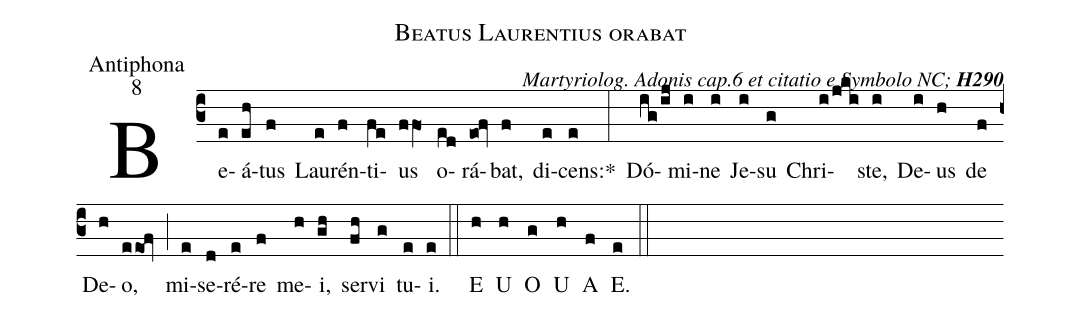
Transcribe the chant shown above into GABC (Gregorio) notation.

name:Beatus Laurentius orabat;
office-part:Antiphona;
mode:8;
commentary:{\itshape\mdseries Martyriolog.\ Adonis cap.6 et citatio e Symbolo NC;\/} {\bfseries H290};
%%
(c3) Be(e)á(eh)tus(f) Lau(e)rén(f)ti(fe)us(ffO1) o(ed)rá(eo0!fv)bat,(f) di(e)cens:<sp>*</sp>(e) (:)
Dó(ig/ij)mi(i)ne(i) Je(i)su(g) Chri(i/jki)ste,(i) De(i)us(h) de(f) De(h)o,(eeo1!fv) (;)
mi(e)se(d)ré(e)re(f) me(h)i,(gh) ser(fh)vi(g) tu(e)i.(e) (::)
<eu>  E(h) U(h) O(g) U(h) A(f) E.(e) </eu> (::)
